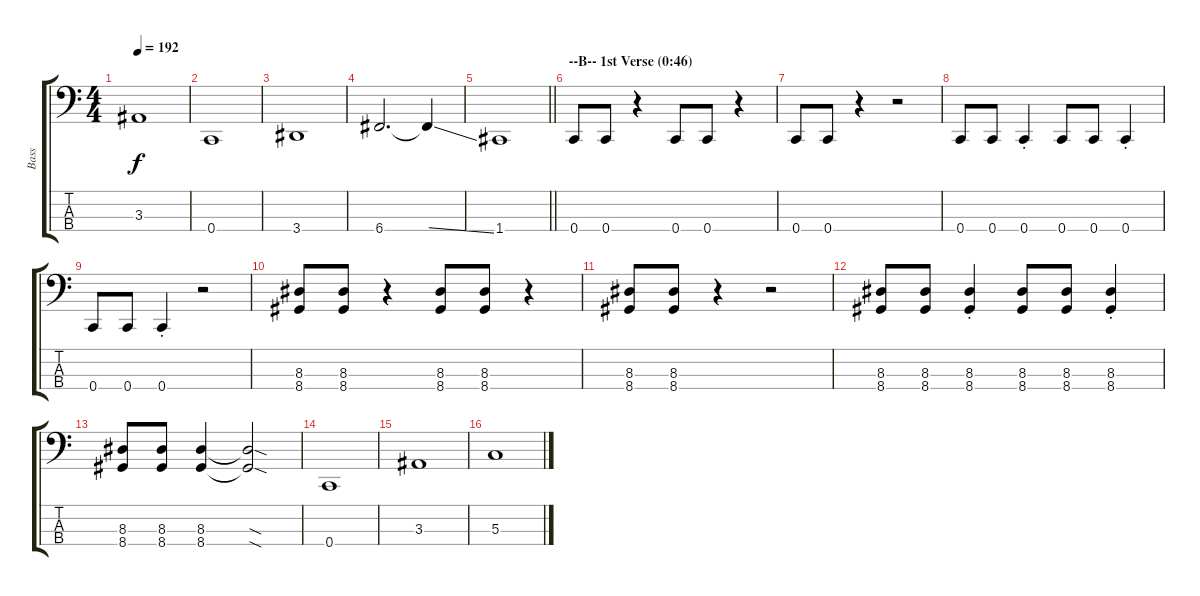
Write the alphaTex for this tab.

\track ("Bass" "Bass") {instrument electricbassfinger}
\staff {score tabs}
\tuning (F2 C2 G1 C1) {hide}
\ts (4 4)
\tempo 192
\clef f4
\ks c
3.3.1{dy f} |
0.4.1 |
3.4.1 |
6.4.2{d} 6.4{ss t}.4 |
\barLineRight lightlight
1.4.1 |
\section ("" "--B-- 1st Verse (0:46)")
0.4.8 0.4.8 r.4 0.4.8 0.4.8 r.4 |
0.4.8 0.4.8 r.4 r.2 |
0.4.8 0.4.8 0.4{st}.4 0.4.8 0.4.8 0.4{st}.4 |
0.4.8 0.4.8 0.4{st}.4 r.2 |
(8.3 8.4).8 (8.3 8.4).8 r.4 (8.3 8.4).8 (8.3 8.4).8 r.4 |
(8.3 8.4).8 (8.3 8.4).8 r.4 r.2 |
(8.3 8.4).8 (8.3 8.4).8 (8.3{st} 8.4{st}).4 (8.3 8.4).8 (8.3 8.4).8 (8.3{st} 8.4{st}).4 |
(8.3 8.4).8 (8.3 8.4).8 (8.3 8.4).4 (8.3{sod t} 8.4{sod t}).2 |
0.4.1 |
3.3.1 |
5.3.1
